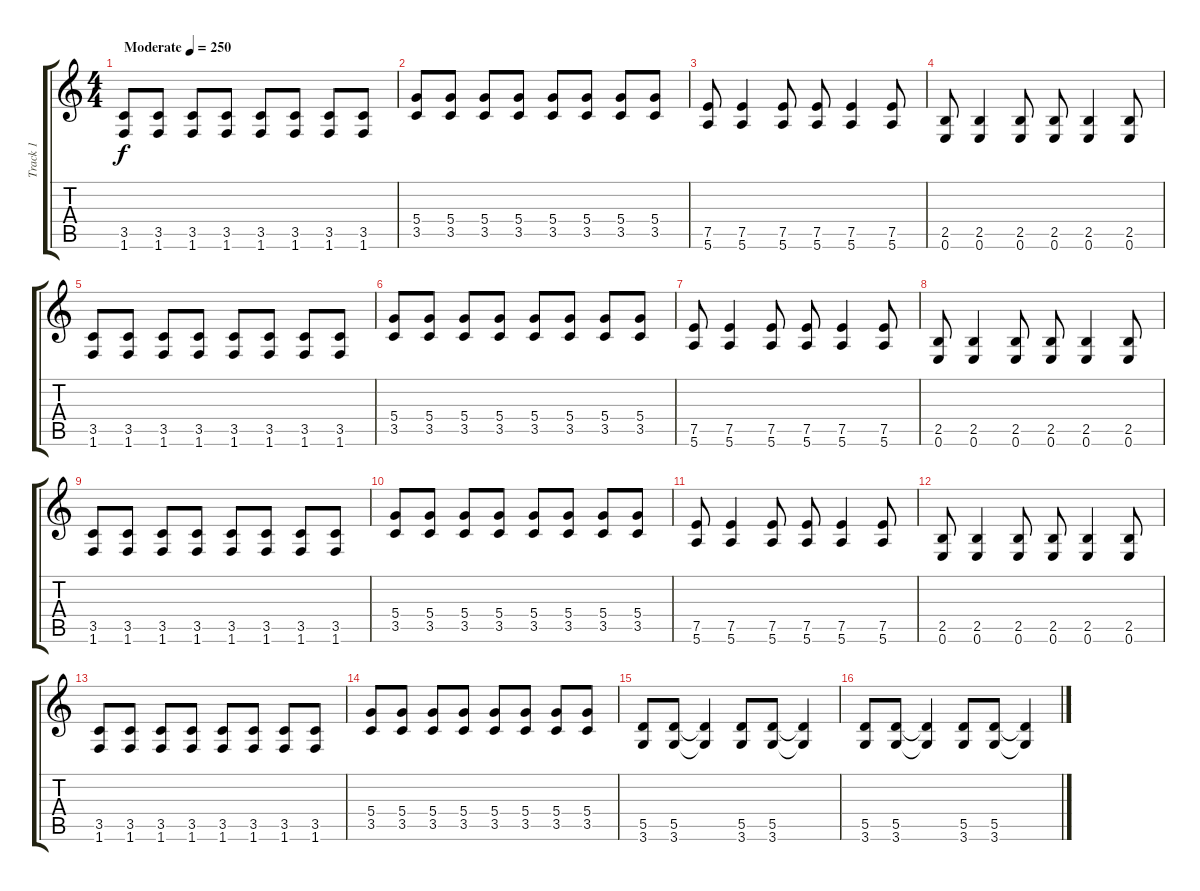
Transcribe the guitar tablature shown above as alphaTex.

\track ("Track 1" "Track 1") {instrument distortionguitar}
\staff {score tabs}
\tuning (E4 B3 G3 D3 A2 E2) {hide}
\ts (4 4)
\tempo (250 "Moderate")
\clef g2
\ks c
(3.5 1.6).8{dy f instrument distortionguitar} (3.5 1.6).8 (3.5 1.6).8 (3.5 1.6).8 (3.5 1.6).8 (3.5 1.6).8 (3.5 1.6).8 (3.5 1.6).8 |
(5.4 3.5).8 (5.4 3.5).8 (5.4 3.5).8 (5.4 3.5).8 (5.4 3.5).8 (5.4 3.5).8 (5.4 3.5).8 (5.4 3.5).8 |
(7.5 5.6).8 (7.5 5.6).4 (7.5 5.6).8 (7.5 5.6).8 (7.5 5.6).4 (7.5 5.6).8 |
(2.5 0.6).8 (2.5 0.6).4 (2.5 0.6).8 (2.5 0.6).8 (2.5 0.6).4 (2.5 0.6).8 |
(3.5 1.6).8 (3.5 1.6).8 (3.5 1.6).8 (3.5 1.6).8 (3.5 1.6).8 (3.5 1.6).8 (3.5 1.6).8 (3.5 1.6).8 |
(5.4 3.5).8 (5.4 3.5).8 (5.4 3.5).8 (5.4 3.5).8 (5.4 3.5).8 (5.4 3.5).8 (5.4 3.5).8 (5.4 3.5).8 |
(7.5 5.6).8 (7.5 5.6).4 (7.5 5.6).8 (7.5 5.6).8 (7.5 5.6).4 (7.5 5.6).8 |
(2.5 0.6).8 (2.5 0.6).4 (2.5 0.6).8 (2.5 0.6).8 (2.5 0.6).4 (2.5 0.6).8 |
(3.5 1.6).8 (3.5 1.6).8 (3.5 1.6).8 (3.5 1.6).8 (3.5 1.6).8 (3.5 1.6).8 (3.5 1.6).8 (3.5 1.6).8 |
(5.4 3.5).8 (5.4 3.5).8 (5.4 3.5).8 (5.4 3.5).8 (5.4 3.5).8 (5.4 3.5).8 (5.4 3.5).8 (5.4 3.5).8 |
(7.5 5.6).8 (7.5 5.6).4 (7.5 5.6).8 (7.5 5.6).8 (7.5 5.6).4 (7.5 5.6).8 |
(2.5 0.6).8 (2.5 0.6).4 (2.5 0.6).8 (2.5 0.6).8 (2.5 0.6).4 (2.5 0.6).8 |
(3.5 1.6).8 (3.5 1.6).8 (3.5 1.6).8 (3.5 1.6).8 (3.5 1.6).8 (3.5 1.6).8 (3.5 1.6).8 (3.5 1.6).8 |
(5.4 3.5).8 (5.4 3.5).8 (5.4 3.5).8 (5.4 3.5).8 (5.4 3.5).8 (5.4 3.5).8 (5.4 3.5).8 (5.4 3.5).8 |
(5.5 3.6).8 (5.5 3.6).8 (5.5{t} 3.6{t}).4 (5.5 3.6).8 (5.5 3.6).8 (5.5{t} 3.6{t}).4 |
(5.5 3.6).8 (5.5 3.6).8 (5.5{t} 3.6{t}).4 (5.5 3.6).8 (5.5 3.6).8 (5.5{t} 3.6{t}).4
